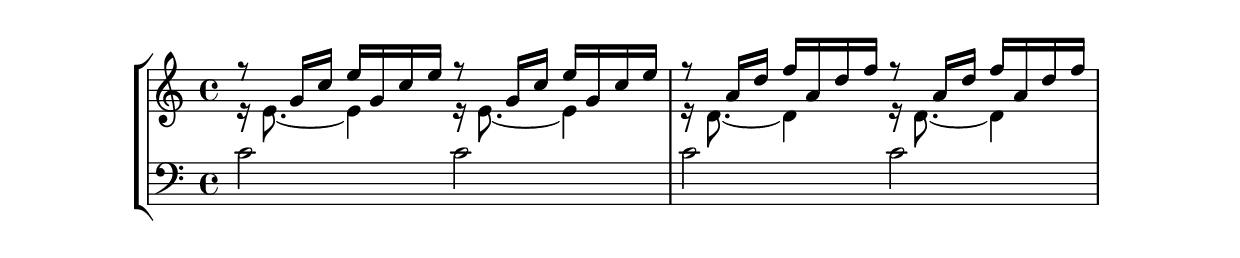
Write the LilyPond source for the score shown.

\parallelMusic voiceA,voiceB,voiceC {
  % Bar 1
  r8 g16 c e g, c e r8 g,16 c e g, c e  |
  r16 e8.~ 4        r16 e8.~  4         |
  c2                c                   |

  % Bar 2
  r8 a,16 d f a, d f r8 a,16 d f a, d f |
  r16 d8.~  4     r16 d8.~  4        |
  c2                 c                  |

 }
\new StaffGroup <<
  \new Staff << \relative c'' \voiceA \\ \relative c' \voiceB >>
  \new Staff \relative c' { \clef bass \voiceC }
>>